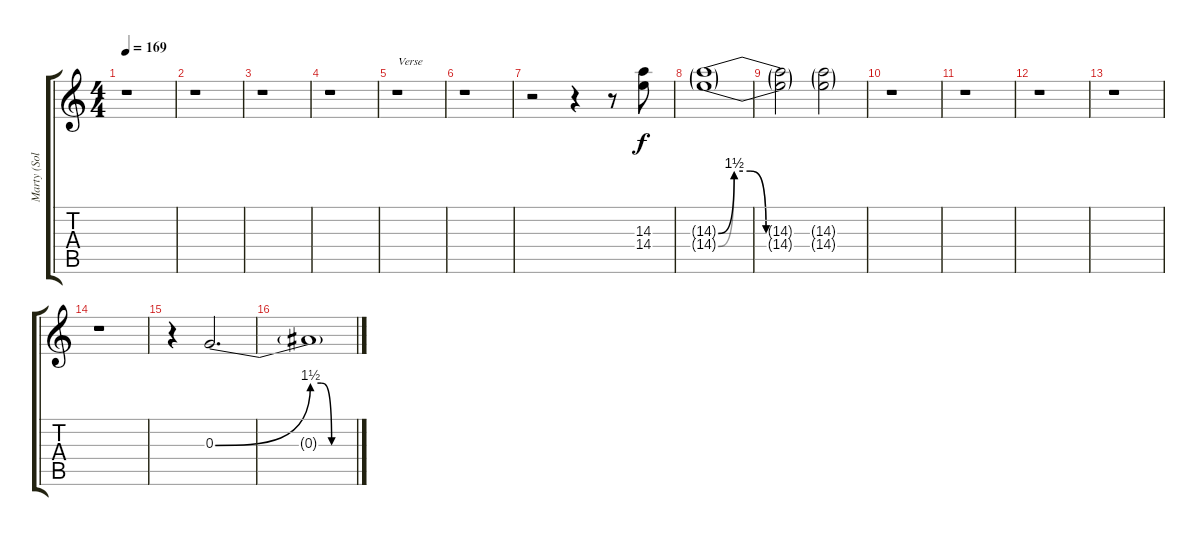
\track ("Marty (Solo + Fills)" "Marty (Sol") {instrument distortionguitar}
\staff {score tabs}
\tuning (E4 B3 G3 D3 A2 E2) {hide}
\ts (4 4)
\tempo 169
\clef g2
\ks c
r.1{dy f instrument distortionguitar} |
r.1 |
r.1 |
r.1 |
r.1{txt "Verse"} |
r.1 |
r.2 r.4 r.8 (14.3 14.4).8 |
(14.3{be (custom 0 0 15 6 30 6 45 0 60 0) g} 14.4{be (custom 0 0 15 6 30 6 45 0 60 0) g}).1 |
(14.3{be (hold 0 0 60 0) t} 14.4{be (hold 0 0 60 0) t}).2 (14.3{g} 14.4{g}).2 |
r.1 |
r.1 |
r.1 |
r.1 |
r.1 |
r.4 0.3{be (bend 0 0 60 6)}.2{d} |
0.3{be (custom 0 6 15 6 30 0 60 0) t}.1
